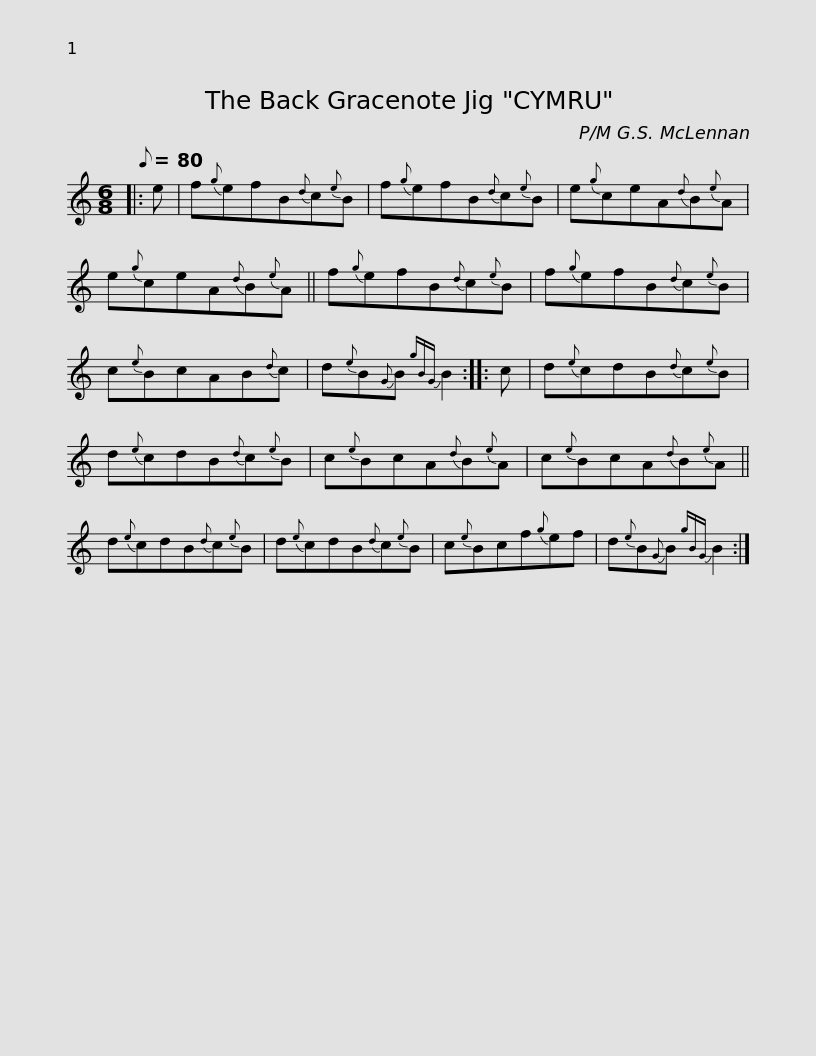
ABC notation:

X:1
L:1/8
Q:1/8=80
M:6/8
I:linebreak $
K:C
V:1 treble
V:1
|: e | f{g}efB{d}c{e}B | f{g}efB{d}c{e}B | e{g}ceA{d}B{e}A | e{g}ceA{d}B{e}A ||$ %5
 f{g}efB{d}c{e}B | f{g}efB{d}c{e}B | c{e}BcAB{d}c | d{e}B{G}B{gBG} B2 :: c | %10
 d{e}cdB{d}c{e}B |$ d{e}cdB{d}c{e}B | c{e}BcA{d}B{e}A | c{e}BcA{d}B{e}A || d{e}cdB{d}c{e}B | %15
 d{e}cdB{d}c{e}B |$ c{e}Bcf{g}ef | d{e}B{G}B{gBG} B2 :| %18
